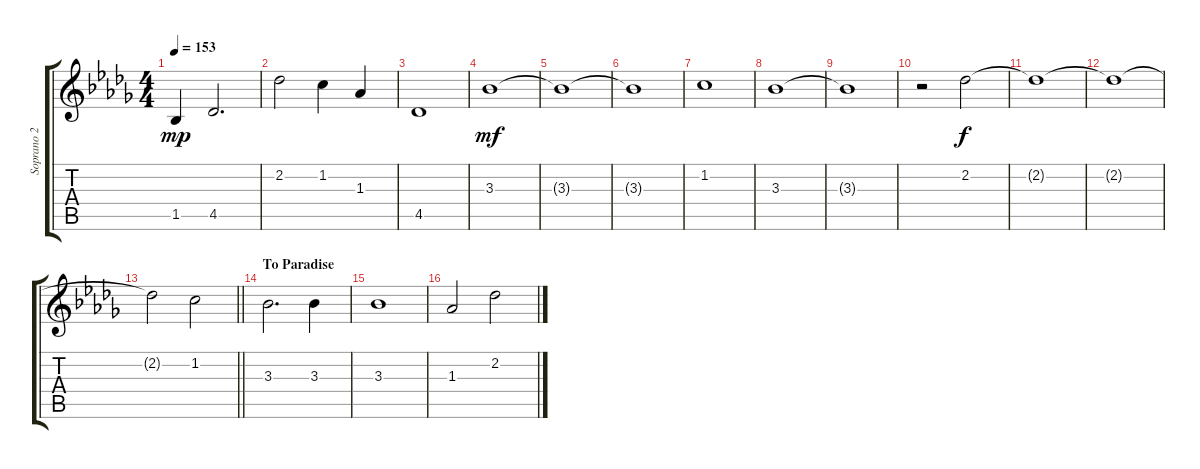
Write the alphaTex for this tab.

\track ("Soprano 2" "Soprano 2") {instrument choiraahs}
\staff {score tabs}
\tuning (E5 B4 G4 D4 A3 E3) {hide}
\ts (4 4)
\tempo 153
\clef g2
\ks bbminor
1.5.4{dy mp} 4.5.2{d} |
2.2.2 1.2.4 1.3.4 |
4.5.1 |
3.3.1{dy mf} |
3.3{t}.1 |
3.3{t}.1 |
1.2.1 |
3.3.1 |
3.3{t}.1 |
r.2 2.2.2{dy f} |
2.2{t}.1 |
2.2{t}.1 |
\barLineRight lightlight
2.2{t}.2 1.2.2 |
\section ("" "To Paradise")
3.3.2{d} 3.3.4 |
3.3.1 |
1.3.2 2.2.2
